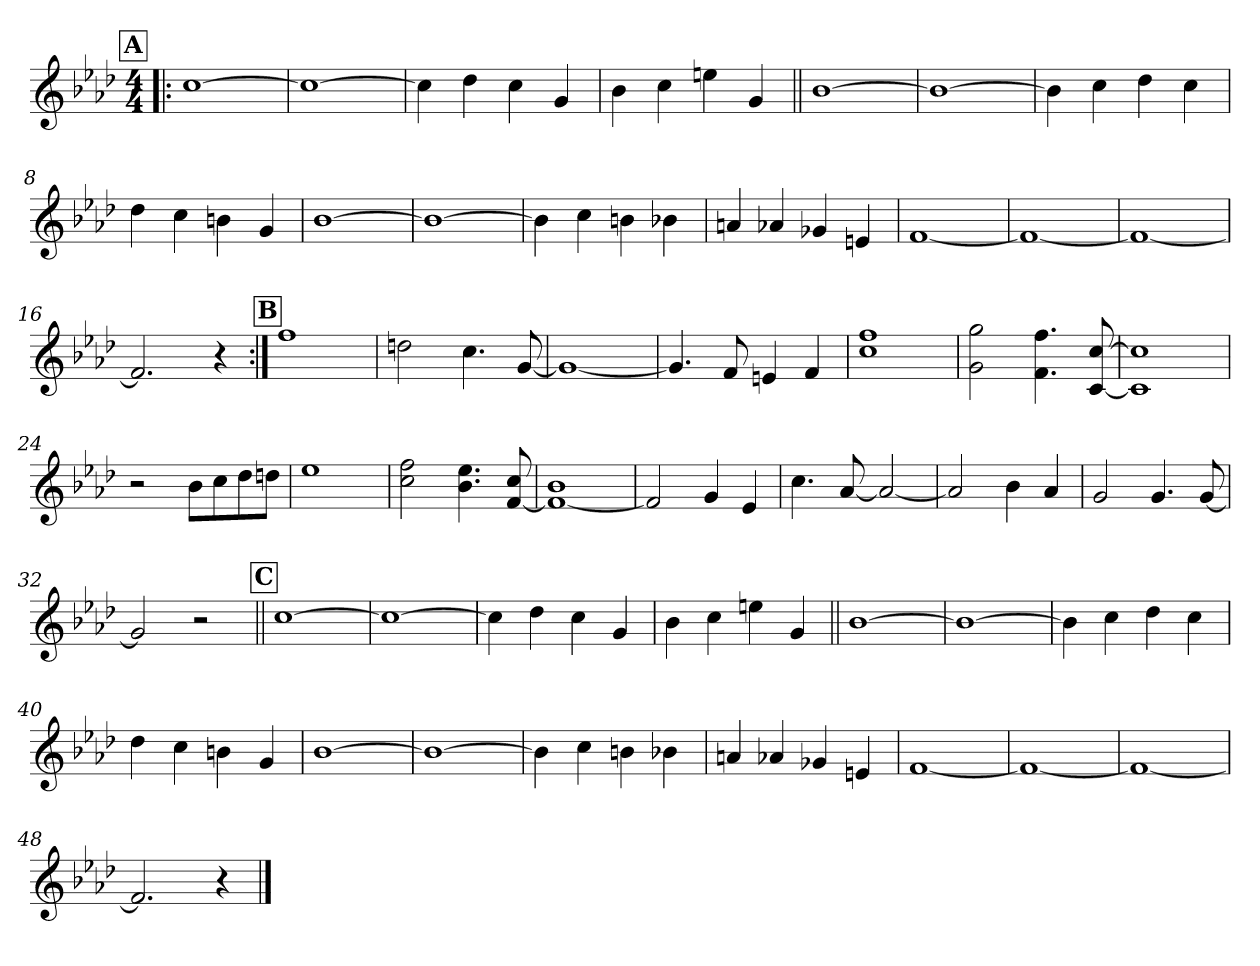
**kern
*part1
*staff1
*clefG2
*k[b-e-a-d-]
*A-:
*M4/4
!!LO:REH:place=s1:b:fs=15:t=A
=1!|:
[1cc
=2
1cc_
=3
4cc\]
4dd-\
4cc\
4g/
=4
4b-\
4cc\
4een\
4g/
=5||
[1b-
=6
1b-_
!!LO:LB:g=z
=7
4b-\]
4cc\
4dd-\
4cc\
=8
4dd-\
4cc\
4bn\
4g/
=9
[1b-
=10
1b-_
=11
4b-\]
4cc\
4bn\
4b-X\
=12
4an/
4a-X/
4g-X/
4en/
!!LO:LB:g=z
=13
[1f
=14
1f_
=15
1f_
=16
2.f/]
4r
!!LO:LB:g=z
!!LO:REH:place=s1:b:fs=15:t=B
=17:|!
1ff
=18
2ddn\
4.cc\
[8g/
=19
1g_
=20
4.g/]
8f/
4en/
4f/
=21
1cc 1ff
=22
2g\ 2gg\
4.f\ 4.ff\
[8c/ [8cc/
=23
1c] 1cc]
=24
2r
8b-\L
8cc\
8dd-\
8ddn\J
=25
1ee-
!!LO:LB:g=z
=26
2cc\ 2ff\
4.b-\ 4.ee-\
[8f/ 8cc/
=27
1f_ 1b-
=28
2f/]
4g/
4e-/
=29
4.cc\
[8a-/
2a-/_
=30
2a-/]
4b-\
4a-/
=31
2g/
4.g/
[8g/
=32
2g/]
2r
!!LO:LB:g=z
!!LO:REH:place=s1:b:fs=15:t=C
=33||
[1cc
=34
1cc_
=35
4cc\]
4dd-\
4cc\
4g/
=36
4b-\
4cc\
4een\
4g/
=37||
[1b-
=38
1b-_
!!LO:LB:g=z
=39
4b-\]
4cc\
4dd-\
4cc\
=40
4dd-\
4cc\
4bn\
4g/
=41
[1b-
=42
1b-_
=43
4b-\]
4cc\
4bn\
4b-X\
=44
4an/
4a-X/
4g-X/
4en/
!!LO:LB:g=z
=45
[1f
=46
1f_
=47
1f_
=48
2.f/]
4r
==
*-
